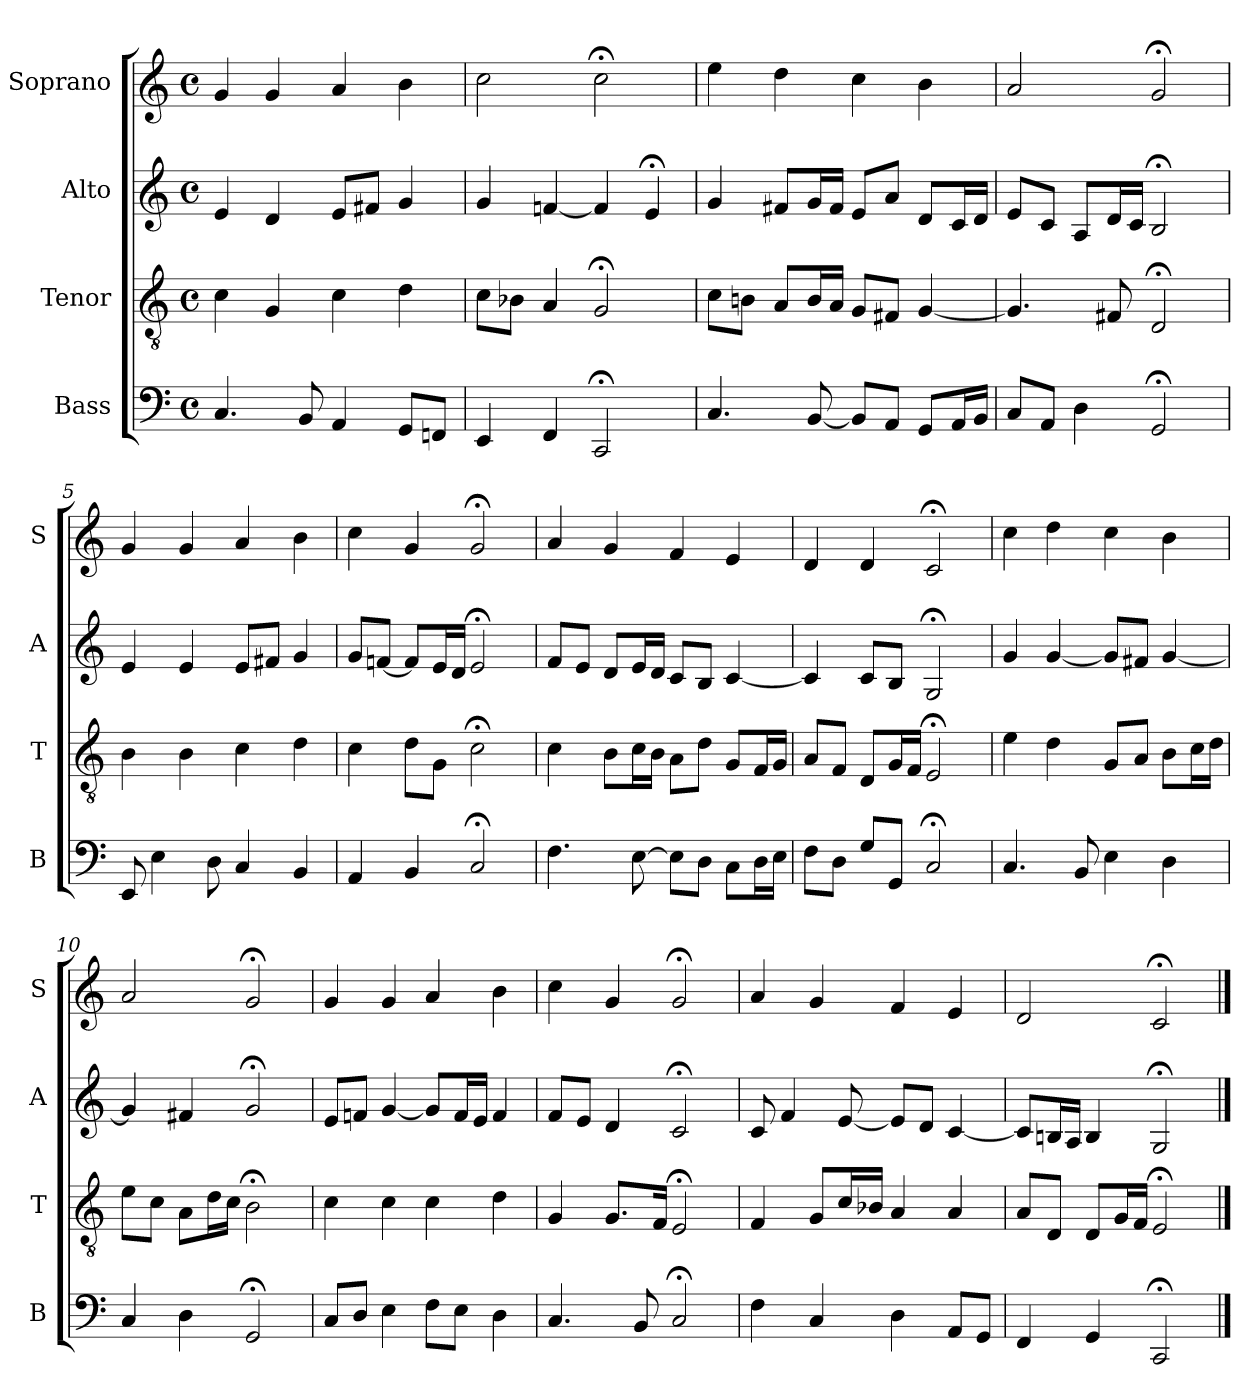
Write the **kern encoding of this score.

**kern	**kern	**kern	**kern
*part4	*part3	*part2	*part1
*staff4	*staff3	*staff2	*staff1
*I"Bass	*I"Tenor	*I"Alto	*I"Soprano
*I'B	*I'T	*I'A	*I'S
*clefF4	*clefGv2	*clefG2	*clefG2
*k[]	*k[]	*k[]	*k[]
*C:	*C:	*C:	*C:
*M4/4	*M4/4	*M4/4	*M4/4
*met(c)	*met(c)	*met(c)	*met(c)
*MM100	*MM100	*MM100	*MM100
=1	=1	=1	=1
4.C	4c	4e	4g
.	4G	4d	4g
8BB	.	.	.
4AA	4c	8eL	4a
.	.	8f#XJ	.
8GGL	4d	4g	4b
8FFnJ	.	.	.
=2	=2	=2	=2
4EE	8cL	4g	2cc
.	8B-XJ	.	.
4FF	4A	[4fn	.
2CC;<	2G;<	4f]	2cc;<
.	.	4e;<	.
=3	=3	=3	=3
4.C	8cL	4g	4ee
.	8BnJ	.	.
.	8AL	8f#XL	4dd
[8BB	16BL	16gL	.
.	16AJJ	16f#JJ	.
8BBL]	8GL	8eL	4cc
8AAJ	8F#XJ	8aJ	.
8GGL	[4G	8dL	4b
16AAL	.	16cL	.
16BBJJ	.	16dJJ	.
=4	=4	=4	=4
8CL	4.G]	8eL	2a
8AAJ	.	8cJ	.
4D	.	8AL	.
.	8F#X	16dL	.
.	.	16cJJ	.
2GG;<	2D;<	2B;<	2g;<
=5	=5	=5	=5
8EE	4B	4e	4g
4E	.	.	.
.	4B	4e	4g
8D	.	.	.
4C	4c	8eL	4a
.	.	8f#XJ	.
4BB	4d	4g	4b
=6	=6	=6	=6
4AA	4c	8gL	4cc
.	.	[8fnJ	.
4BB	8dL	8fL]	4g
.	8GJ	16eL	.
.	.	16dJJ	.
2C;<	2c;<	2e;<	2g;<
=7	=7	=7	=7
4.F	4c	8fL	4a
.	.	8eJ	.
.	8BL	8dL	4g
[8E	16cL	16eL	.
.	16BJJ	16dJJ	.
8EL]	8AL	8cL	4f
8DJ	8dJ	8BJ	.
8CL	8GL	[4c	4e
16DL	16FL	.	.
16EJJ	16GJJ	.	.
=8	=8	=8	=8
8FL	8AL	4c]	4d
8DJ	8FJ	.	.
8GL	8DL	8cL	4d
8GGJ	16GL	8BJ	.
.	16FJJ	.	.
2C;<	2E;<	2G;<	2c;<
=9	=9	=9	=9
4.C	4e	4g	4cc
.	4d	[4g	4dd
8BB	.	.	.
4E	8GL	8gL]	4cc
.	8AJ	8f#XJ	.
4D	8BL	[4g	4b
.	16cL	.	.
.	16dJJ	.	.
=10	=10	=10	=10
4C	8eL	4g]	2a
.	8cJ	.	.
4D	8AL	4f#X	.
.	16dL	.	.
.	16cJJ	.	.
2GG;<	2B;<	2g;<	2g;<
=11	=11	=11	=11
8CL	4c	8eL	4g
8DJ	.	8fnJ	.
4E	4c	[4g	4g
8FL	4c	8gL]	4a
8EJ	.	16fL	.
.	.	16eJJ	.
4D	4d	4f	4b
=12	=12	=12	=12
4.C	4G	8fL	4cc
.	.	8eJ	.
.	8.GL	4d	4g
8BB	.	.	.
.	16FJk	.	.
2C;<i	2E;<i	2c;<	2g;<
=13	=13	=13	=13
4Fi	4Fi	8c	4a
.	.	4f	.
4C	8GL	.	4g
.	16cL	[8e	.
.	16B-XJJ	.	.
4D	4A	8eL]	4f
.	.	8dJ	.
8AAL	4A	[4c	4e
8GGJ	.	.	.
=14	=14	=14	=14
4FF	8AL	8cL]	2d
.	8DJ	16BnL	.
.	.	16AJJ	.
4GG	8DL	4B	.
.	16GL	.	.
.	16FJJ	.	.
2CC;<	2E;<	2G;<	2c;<
==	==	==	==
*-	*-	*-	*-
